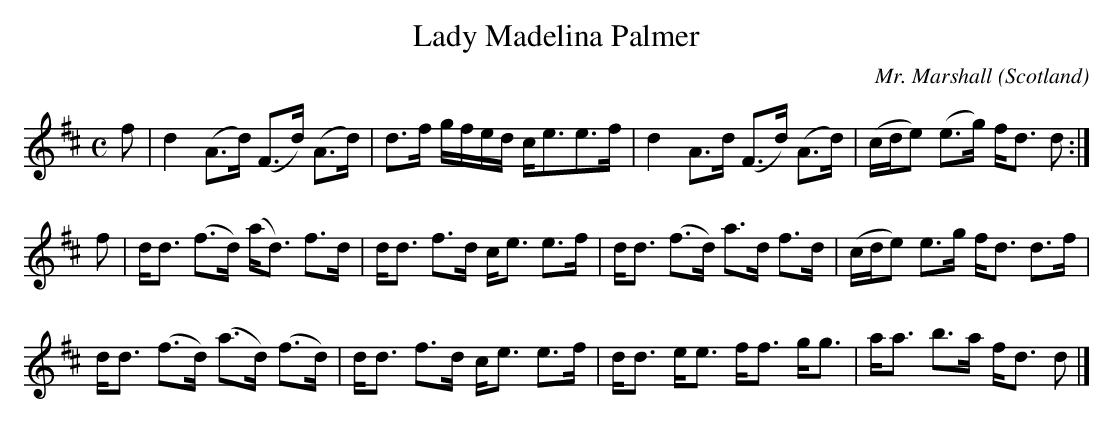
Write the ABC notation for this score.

X:1
U:~=!turn!
T:Lady Madelina Palmer
C:Mr. Marshall
O:Scotland
M:C
L:1/8
K:D
f | d2 (A>d) (F>d) (A>d) | d>f g/2f/2e/2d/2 c<ee>f | d2 A>d (F>d) (A>d) | (c/2d/2e) (e>g) f<d d:|
f | d<d (f>d) (a<d) f>d | d<d f>d c<e e>f | d<d (f>d) a>d f>d | (c/2d/2e) e>g f<d d>f |
d<d (f>d) (a>d) (f>d) | d<d f>d c<e e>f | d<d e<e f<f g<g | a<a b>a f<d d |]
